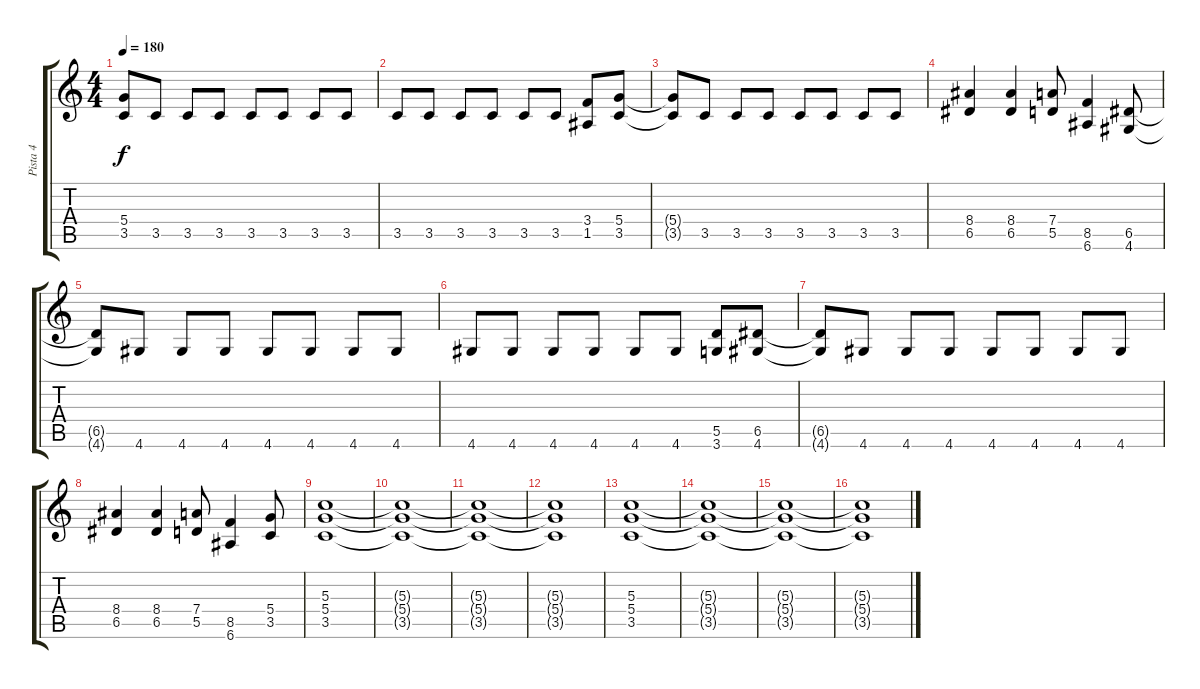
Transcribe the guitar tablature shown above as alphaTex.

\track ("Pista 4" "Pista 4") {instrument distortionguitar}
\staff {score tabs}
\tuning (E4 B3 G3 D3 A2 E2) {hide}
\ts (4 4)
\tempo 180
\clef g2
\ks c
(5.4{t} 3.5{t}).8{dy f} 3.5.8 3.5.8 3.5.8 3.5.8 3.5.8 3.5.8 3.5.8 |
3.5.8 3.5.8 3.5.8 3.5.8 3.5.8 3.5.8 (3.4 1.5).8 (5.4 3.5).8 |
(5.4{t} 3.5{t}).8 3.5.8 3.5.8 3.5.8 3.5.8 3.5.8 3.5.8 3.5.8 |
(8.4 6.5).4 (8.4 6.5).4 (7.4 5.5).8 (8.5 6.6).4 (6.5 4.6).8 |
(6.5{t} 4.6{t}).8 4.6.8 4.6.8 4.6.8 4.6.8 4.6.8 4.6.8 4.6.8 |
4.6.8 4.6.8 4.6.8 4.6.8 4.6.8 4.6.8 (5.5 3.6).8 (6.5 4.6).8 |
(6.5{t} 4.6{t}).8 4.6.8 4.6.8 4.6.8 4.6.8 4.6.8 4.6.8 4.6.8 |
(8.4 6.5).4 (8.4 6.5).4 (7.4 5.5).8 (8.5 6.6).4 (5.4 3.5).8 |
(5.3 5.4 3.5).1 |
(5.3{t} 5.4{t} 3.5{t}).1 |
(5.3{t} 5.4{t} 3.5{t}).1 |
(5.3{t} 5.4{t} 3.5{t}).1 |
(5.3 5.4 3.5).1 |
(5.3{t} 5.4{t} 3.5{t}).1 |
(5.3{t} 5.4{t} 3.5{t}).1 |
(5.3{t} 5.4{t} 3.5{t}).1
